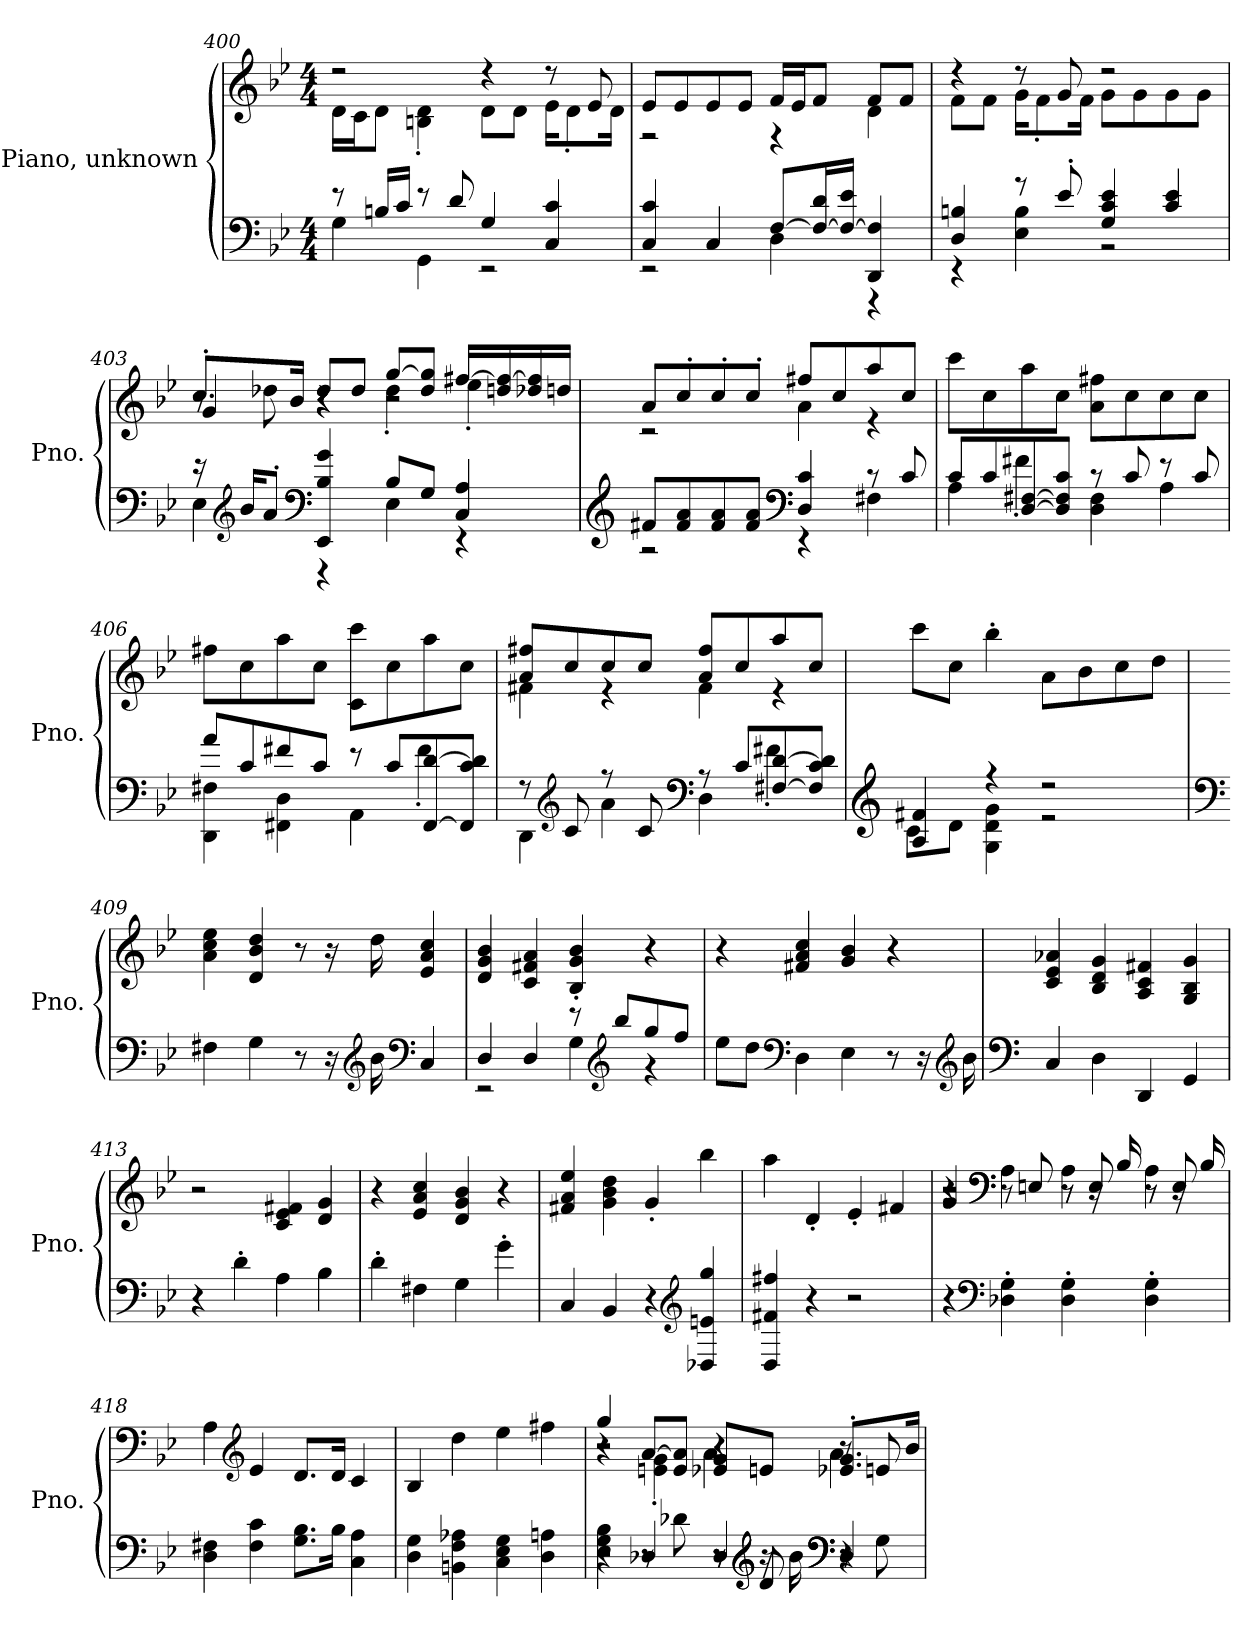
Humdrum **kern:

**kern	**kern
*part1	*part1
*staff2	*staff1
*I"Piano, unknown	*
*I'Pno.	*
*clefF4	*clefG2
*k[b-e-]	*k[b-e-]
*M4/4	*M4/4
=400	=400
*^	*^
8r	4G\	2r	16d\LL
.	.	.	16c\J
16Bn/LL	.	.	8d\J
16c/JJ	.	.	.
8r	4GG\	.	4Bn\' 4d\'
8d/	.	.	.
4G/	2r	4r	8d\L
.	.	.	8d\J
4C/ 4c/	.	8r	16e-\KL
.	.	.	8d'\
.	.	8e-/	.
.	.	.	16d\Jk
!!LO:LB:g=z	!!
=401	=401	=401	=401
4C/ 4c/	2r	8e-/L	2r
.	.	8e-/	.
4C/	.	8e-/	.
.	.	8e-/J	.
[8F/L	4D\	16f/LL	4r
.	.	16e-/J	.
16F/_ 16d/L	.	8f/J	.
16F/_ 16e-/JJ	.	.	.
4DD/ 4F/]	4r	8f/L	4d\
.	.	8f/J	.
=402	=402	=402	=402
4D/ 4Bn/	4r	4r	8f\L
.	.	.	8f\J
8r	4E-\ 4B\	8r	16g\KL
.	.	.	8f'\
8e-'/	.	8g/	.
.	.	.	16f\Jk
4G/ 4c/ 4e-/	2r	2r	8g\L
.	.	.	8g\
4c/ 4e-/	.	.	8g\
.	.	.	8g\J
=403	=403	=403	=403
*	*	*	*^
16r	4E-\	8.cc'/L	8r	4g/
*clefG2	*	*	*	*
16b-/KL	.	.	.	.
8a'/J	.	.	8dd-X\	.
.	.	16b-/Jk	.	.
*clefF4	*	*	*	*
4EE-/ 4B-/ 4g/	4r	8dd-/L	4r	4r
.	.	8dd-/J	.	.
8B-/L	4E-\	[8gg/L	4dd-'\	2r
8G/J	.	8dd-/ 8gg/]J	.	.
4C/ 4A/	4r	[16ff#X/LL	4ee-'\	.
.	.	16ddn/ 16ff#/_	.	.
.	.	16dd-X/ 16ff#/]	.	.
.	.	16ddn/JJ	.	.
*	*	*v	*v	*v
!!LO:LB:g=z
=404	=404	=404
*clefG2	*	*
*	*	*^
8f#X/L	2r	8a/L	2r
8f#/ 8a/	.	8cc'/	.
8f#/ 8a/	.	8cc'/	.
8f#/ 8a/J	.	8cc'/J	.
*clefF4	*	*	*
4D/ 4c/	4r	8ff#X/L	4a\
.	.	8cc/	.
8r	4F#X\	8aa/	4r
8c/	.	8cc/J	.
*	*	*v	*v
=405	=405	=405
8c/L	4A\	8ccc\L
8c/	.	8cc\
[8D/ [8F#X/	4f#X'\	8aa\
8D/] 8F#/] 8c/J	.	8cc\J
8r	4D\ 4F#\	8a\ 8ff#X\L
8c/	.	8cc\
8r	4A\	8cc\
8c/	.	8cc\J
=406	=406	=406
8a/L	4DD\ 4F#X\	8ff#X\L
8c/	.	8cc\
8f#X/	4FF#X\ 4D\	8aa\
8c/J	.	8cc\J
8r	4AA\	8c\ 8ccc\L
8c/L	.	8cc\
[8FF#/ [8d/	4f#'\	8aa\
8FF#/] 8c/ 8d/]J	.	8cc\J
!!LO:LB:g=z
=407	=407	=407
*	*	*^
8r	4DD\	8a/ 8ff#X/L	4f#X\
*clefG2	*	*	*
8c/	.	8cc/	.
8r	4a\	8cc/	4r
8c/	.	8cc/J	.
*clefF4	*	*	*
8r	4D\	8a/ 8ff#/L	4f#\
8c/L	.	8cc/	.
[8F#X/ [8d/	4f#X'\	8aa/	4r
8F#/] 8c/ 8d/]J	.	8cc/J	.
*	*	*v	*v
=408	=408	=408
*clefG2	*	*
4A/ 4f#X/	8c\L	8ccc\L
.	8d\J	8cc\J
4r	4G\ 4d\ 4g\	4bb-'\
2r	2r	8a\L
.	.	8b-\
.	.	8cc\
.	.	8dd\J
*v	*v	*
=409	=409
*clefF4	*
4F#X\	4a\ 4cc\ 4ee-\
4G\	4d/ 4b-/ 4dd/
8r	8r
16r	16r
*clefG2	*
16b-\	16dd\
*clefF4	*
4C/	4e-/ 4a/ 4cc/
!!LO:LB:g=z
=410	=410
*^	*
4D/	2r	4d/ 4g/ 4b-/
4D/	.	4c/ 4f#X/ 4a/
8r	4G\	4B-/' 4g/' 4b-/'
*clefG2	*	*
8bb-/L	.	.
8gg/	4r	4r
8ff/J	.	.
*v	*v	*
=411	=411
8ee-\L	4r
8dd\J	.
*clefF4	*
4D\	4f#X/ 4a/ 4cc/
4E-\	4g/ 4b-/
8r	4r
16r	.
*clefG2	*
16b-\	.
=412	=412
*clefF4	*
4C/	4c/ 4e-/ 4a-X/
4D\	4B-/ 4d/ 4g/
4DD/	4A/ 4c/ 4f#X/
4GG/	4G/ 4B-/ 4g/
=413	=413
4r	2r
4d'\	.
4A\	4c/ 4e-/ 4f#X/
4B-\	4d/ 4g/
=414	=414
4d'\	4r
4F#X\	4e-/ 4a/ 4cc/
4G\	4d/ 4g/ 4b-/
4g'\	4r
!!LO:LB:g=z
=415	=415
4C/	4f#X/ 4a/ 4ee-/
4BB-/	4g\ 4b-\ 4dd\
4r	4g'/
*clefG2	*
4D-X/ 4en/ 4gg/	4bb-\
=416	=416
4D/ 4f#X/ 4ff#X/	4aa\
4r	4d'/
2r	4e-'/
.	4f#X/
=417	=417
*	*^
*	*	*^
4r	4g/	4r	2r
*clefF4	*clefF4	*	*
4D-X\' 4G\'	8r	4A\	.
.	8En/	.	.
4D-\' 4G\'	8r	4A\	8r
.	16r	.	8E/
.	16B-/	.	.
4D-\' 4G\'	8r	4A\	8r
.	16r	.	8E/
.	16B-/	.	.
*	*v	*v	*v
=418	=418
4D\ 4F#X\	4A\
*	*clefG2
4F#\ 4c\	4e-/
8.G\ 8.B-\L	8.d/L
16B-\Jk	16d/Jk
4C\ 4A\	4c/
=419	=419
4D\ 4G\	4B-/
4BBn\ 4F\ 4A-X\	4dd\
4C\ 4E-\ 4G\	4ee-\
4D\ 4An\	4ff#X\
!!LO:PB:g=z
=420	=420
*^	*^
*	*^	*	*^
2r	4E-\ 4G\ 4B-\	4r	4gg/	4r	2r
.	8r	4D-X/	[8a/L	4en\' 4g\'	.
.	8d-X\	.	8e/ 8a/]J	.	.
8r	8r	4D-/	8e-X/ 8g/L	4a\	4r
*clefG2	*	*	*	*	*
8d-/	16r	.	8en/J	.	.
.	16b-\	.	.	.	.
*clefF4	*	*	*	*	*
4r	8r	4D-/	8.e-X/' 8.g/'L	4a\	8r
.	8G\	.	.	.	8en/
.	.	.	16b-/Jk	.	.
*v	*v	*v	*	*	*
*	*v	*v	*v
=	=
*-	*-
